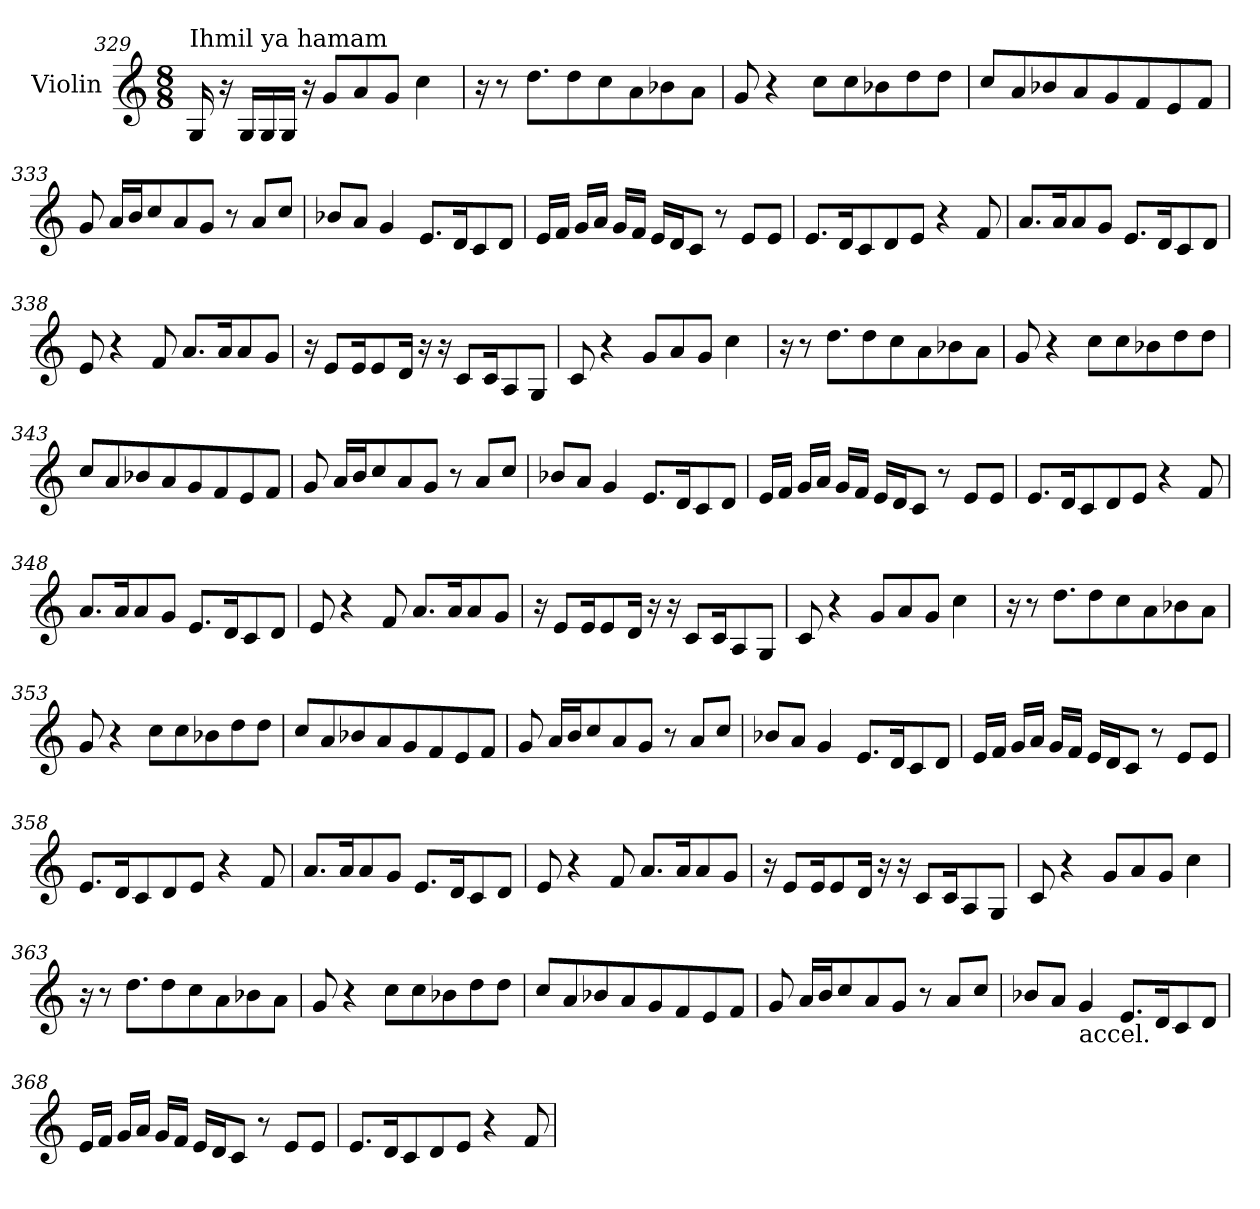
**kern
*part1
*staff1
*I"Violin
!!LO:PB:g=z
*clefG2
*k[]
*C:
*M8/8
*MM50
=329
!LO:TX:a:t=Ihmil ya hamam
16G/
16r
16G/LL
16G/
16G/JJ
16r
8g/L
8a/
8g/J
4cc\
!!LO:PB:g=z
=330
16r
8r
8.dd\L
8dd\
8cc\
8a\
8b-X\
8a\J
=331
8g/
4r
8cc\L
8cc\
8b-X\
8dd\
8dd\J
!!LO:PB:g=z
=332
8cc/L
8a/
8b-X/
8a/
8g/
8f/
8e/
8f/J
=333
8g/
16a/LL
16b/J
8cc/
8a/
8g/J
8r
8a/L
8cc/J
!!LO:PB:g=z
=334
8b-X/L
8a/J
4g/
8.e/L
16d/K
8c/
8d/J
=335
16e/LL
16f/JJ
16g/LL
16a/JJ
16g/LL
16f/JJ
16e/LL
16d/J
8c/J
8r
8e/L
8e/J
!!LO:PB:g=z
=336
8.e/L
16d/K
8c/
8d/
8e/J
4r
8f/
=337
8.a/L
16a/K
8a/
8g/J
8.e/L
16d/K
8c/
8d/J
!!LO:PB:g=z
=338
8e/
4r
8f/
8.a/L
16a/K
8a/
8g/J
=339
16r
8e/L
16e/K
8e/
16d/Jk
16r
16r
8c/L
16c/K
8A/
8G/J
!!LO:PB:g=z
=340
8c/
4r
8g/L
8a/
8g/J
4cc\
=341
16r
8r
8.dd\L
8dd\
8cc\
8a\
8b-X\
8a\J
!!LO:PB:g=z
=342
8g/
4r
8cc\L
8cc\
8b-X\
8dd\
8dd\J
=343
8cc/L
8a/
8b-X/
8a/
8g/
8f/
8e/
8f/J
!!LO:PB:g=z
=344
8g/
16a/LL
16b/J
8cc/
8a/
8g/J
8r
8a/L
8cc/J
=345
8b-X/L
8a/J
4g/
8.e/L
16d/K
8c/
8d/J
!!LO:PB:g=z
=346
16e/LL
16f/JJ
16g/LL
16a/JJ
16g/LL
16f/JJ
16e/LL
16d/J
8c/J
8r
8e/L
8e/J
=347
8.e/L
16d/K
8c/
8d/
8e/J
4r
8f/
!!LO:PB:g=z
=348
8.a/L
16a/K
8a/
8g/J
8.e/L
16d/K
8c/
8d/J
=349
8e/
4r
8f/
8.a/L
16a/K
8a/
8g/J
!!LO:PB:g=z
=350
16r
8e/L
16e/K
8e/
16d/Jk
16r
16r
8c/L
16c/K
8A/
8G/J
=351
8c/
4r
8g/L
8a/
8g/J
4cc\
!!LO:PB:g=z
=352
16r
8r
8.dd\L
8dd\
8cc\
8a\
8b-X\
8a\J
=353
8g/
4r
8cc\L
8cc\
8b-X\
8dd\
8dd\J
=354
8cc/L
8a/
8b-X/
8a/
8g/
8f/
8e/
8f/J
=355
8g/
16a/LL
16b/J
8cc/
8a/
8g/J
8r
8a/L
8cc/J
!!LO:PB:g=z
=356
8b-X/L
8a/J
4g/
8.e/L
16d/K
8c/
8d/J
=357
16e/LL
16f/JJ
16g/LL
16a/JJ
16g/LL
16f/JJ
16e/LL
16d/J
8c/J
8r
8e/L
8e/J
!!LO:PB:g=z
=358
8.e/L
16d/K
8c/
8d/
8e/J
4r
8f/
=359
8.a/L
16a/K
8a/
8g/J
8.e/L
16d/K
8c/
8d/J
!!LO:PB:g=z
=360
8e/
4r
8f/
8.a/L
16a/K
8a/
8g/J
=361
16r
8e/L
16e/K
8e/
16d/Jk
16r
16r
8c/L
16c/K
8A/
8G/J
!!LO:PB:g=z
=362
8c/
4r
8g/L
8a/
8g/J
4cc\
=363
16r
8r
8.dd\L
8dd\
8cc\
8a\
8b-X\
8a\J
!!LO:PB:g=z
=364
8g/
4r
8cc\L
8cc\
8b-X\
8dd\
8dd\J
=365
8cc/L
8a/
8b-X/
8a/
8g/
8f/
8e/
8f/J
!!LO:PB:g=z
=366
8g/
16a/LL
16b/J
8cc/
8a/
8g/J
8r
8a/L
8cc/J
=367
8b-X/L
8a/J
!LO:TX:b:t=accel.
4g/
8.e/L
16d/K
8c/
8d/J
!!LO:PB:g=z
=368
16e/LL
16f/JJ
16g/LL
16a/JJ
16g/LL
16f/JJ
16e/LL
16d/J
8c/J
8r
8e/L
8e/J
=369
8.e/L
16d/K
8c/
8d/
8e/J
4r
8f/
=
*-
